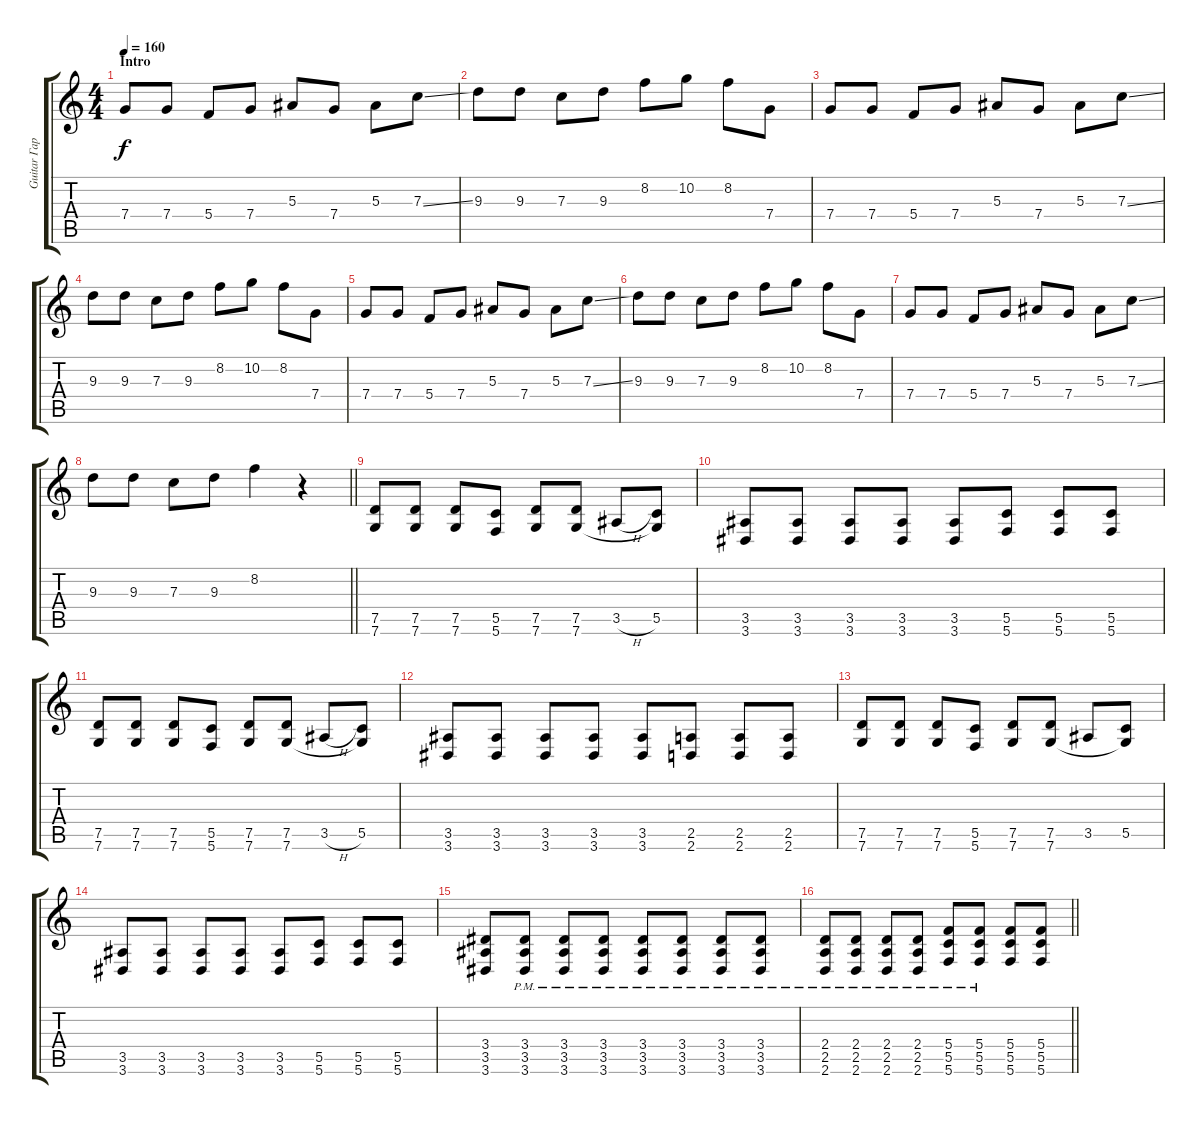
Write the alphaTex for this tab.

\track ("Guitar Гарик" "Guitar Гар") {instrument distortionguitar}
\staff {score tabs}
\tuning (D4 A3 F3 C3 G2 C2) {hide}
\ts (4 4)
\section ("" "Intro")
\tempo 160
\clef g2
\ks c
7.4.8{dy f instrument distortionguitar} 7.4.8 5.4.8 7.4.8 5.3.8 7.4.8 5.3.8 7.3{ss}.8 |
9.3.8 9.3.8 7.3.8 9.3.8 8.2.8 10.2.8 8.2.8 7.4.8 |
7.4.8 7.4.8 5.4.8 7.4.8 5.3.8 7.4.8 5.3.8 7.3{ss}.8 |
9.3.8 9.3.8 7.3.8 9.3.8 8.2.8 10.2.8 8.2.8 7.4.8 |
7.4.8 7.4.8 5.4.8 7.4.8 5.3.8 7.4.8 5.3.8 7.3{ss}.8 |
9.3.8 9.3.8 7.3.8 9.3.8 8.2.8 10.2.8 8.2.8 7.4.8 |
7.4.8 7.4.8 5.4.8 7.4.8 5.3.8 7.4.8 5.3.8 7.3{ss}.8 |
\barLineRight lightlight
9.3.8 9.3.8 7.3.8 9.3.8 8.2.4 r.4 |
\section ("" "")
(7.5 7.6).8 (7.5 7.6).8 (7.5 7.6).8 (5.5 5.6).8 (7.5 7.6).8 (7.5 7.6).8 3.5{h}.8 (5.5 7.6{t}).8 |
(3.5 3.6).8 (3.5 3.6).8 (3.5 3.6).8 (3.5 3.6).8 (3.5 3.6).8 (5.5 5.6).8 (5.5 5.6).8 (5.5 5.6).8 |
(7.5 7.6).8 (7.5 7.6).8 (7.5 7.6).8 (5.5 5.6).8 (7.5 7.6).8 (7.5 7.6).8 3.5{h}.8 (5.5 7.6{t}).8 |
(3.5 3.6).8 (3.5 3.6).8 (3.5 3.6).8 (3.5 3.6).8 (3.5 3.6).8 (2.5 2.6).8 (2.5 2.6).8 (2.5 2.6).8 |
(7.5 7.6).8 (7.5 7.6).8 (7.5 7.6).8 (5.5 5.6).8 (7.5 7.6).8 (7.5 7.6).8 3.5.8 (5.5 7.6{t}).8 |
(3.5 3.6).8 (3.5 3.6).8 (3.5 3.6).8 (3.5 3.6).8 (3.5 3.6).8 (5.5 5.6).8 (5.5 5.6).8 (5.5 5.6).8 |
(3.4 3.5 3.6).8 (3.4{pm} 3.5{pm} 3.6{pm}).8 (3.4{pm} 3.5{pm} 3.6{pm}).8 (3.4{pm} 3.5{pm} 3.6{pm}).8 (3.4{pm} 3.5{pm} 3.6{pm}).8 (3.4{pm} 3.5{pm} 3.6{pm}).8 (3.4{pm} 3.5{pm} 3.6{pm}).8 (3.4{pm} 3.5{pm} 3.6{pm}).8 |
\barLineRight lightlight
(2.4{pm} 2.5{pm} 2.6{pm}).8 (2.4{pm} 2.5{pm} 2.6{pm}).8 (2.4{pm} 2.5{pm} 2.6{pm}).8 (2.4{pm} 2.5{pm} 2.6{pm}).8 (5.4{pm} 5.5{pm} 5.6{pm}).8 (5.4{pm} 5.5{pm} 5.6{pm}).8 (5.4 5.5 5.6).8 (5.4 5.5 5.6).8
